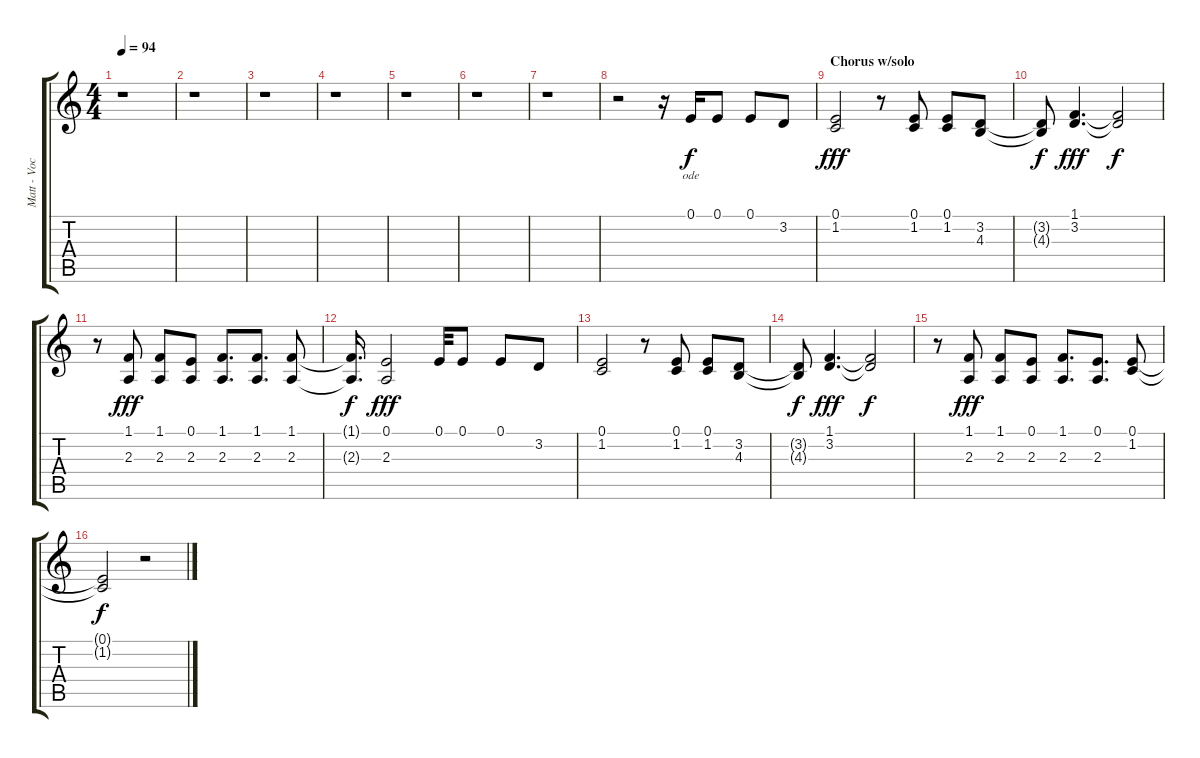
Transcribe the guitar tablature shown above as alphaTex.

\track ("Matt - Vocals" "Matt - Voc") {instrument bassoon}
\staff {score tabs}
\tuning (E4 B3 G3 D3 A2 E2) {hide}
\ts (4 4)
\tempo 94
\clef g2
\ks c
r.1{dy f} |
r.1 |
r.1 |
r.1 |
r.1 |
r.1 |
r.1 |
r.2{volume 16} r.16 0.1.16{lyrics (0 "ode") lyrics (1 "") lyrics (2 "") lyrics (3 "") lyrics (4 "")} 0.1.8{lyrics (0 "") lyrics (1 "") lyrics (2 "") lyrics (3 "") lyrics (4 "")} 0.1.8{lyrics (0 "") lyrics (1 "") lyrics (2 "") lyrics (3 "") lyrics (4 "")} 3.2.8{lyrics (0 "") lyrics (1 "") lyrics (2 "") lyrics (3 "") lyrics (4 "")} |
\section ("" "Chorus w/solo")
(0.1 1.2).2{lyrics (0 "") lyrics (1 "") lyrics (2 "") lyrics (3 "") lyrics (4 "") dy fff} r.8 (0.1 1.2).8{lyrics (0 "") lyrics (1 "") lyrics (2 "") lyrics (3 "") lyrics (4 "")} (0.1 1.2).8{lyrics (0 "") lyrics (1 "") lyrics (2 "") lyrics (3 "") lyrics (4 "")} (3.2 4.3).8{lyrics (0 "") lyrics (1 "") lyrics (2 "") lyrics (3 "") lyrics (4 "")} |
(3.2{t} 4.3{t}).8{lyrics (0 "") lyrics (1 "") lyrics (2 "") lyrics (3 "") lyrics (4 "") dy f} (1.1 3.2).4{d lyrics (0 "") lyrics (1 "") lyrics (2 "") lyrics (3 "") lyrics (4 "") dy fff} (1.1{t} 3.2{t}).2{lyrics (0 "") lyrics (1 "") lyrics (2 "") lyrics (3 "") lyrics (4 "") dy f} |
r.8 (1.1 2.3).8{dy fff} (1.1 2.3).8 (0.1 2.3).8 (1.1 2.3).8{d} (1.1 2.3).8{d} (1.1 2.3).8 |
(1.1{t} 2.3{t}).16{d dy f} (0.1 2.3).2{dy fff} 0.1.32 0.1.8 0.1.8 3.2.8 |
(0.1 1.2).2 r.8 (0.1 1.2).8 (0.1 1.2).8 (3.2 4.3).8 |
(3.2{t} 4.3{t}).8{dy f} (1.1 3.2).4{d dy fff} (1.1{t} 3.2{t}).2{dy f} |
r.8 (1.1 2.3).8{dy fff} (1.1 2.3).8 (0.1 2.3).8 (1.1 2.3).8{d} (0.1 2.3).8{d} (0.1 1.2).8 |
(0.1{t} 1.2{t}).2{dy f} r.2
